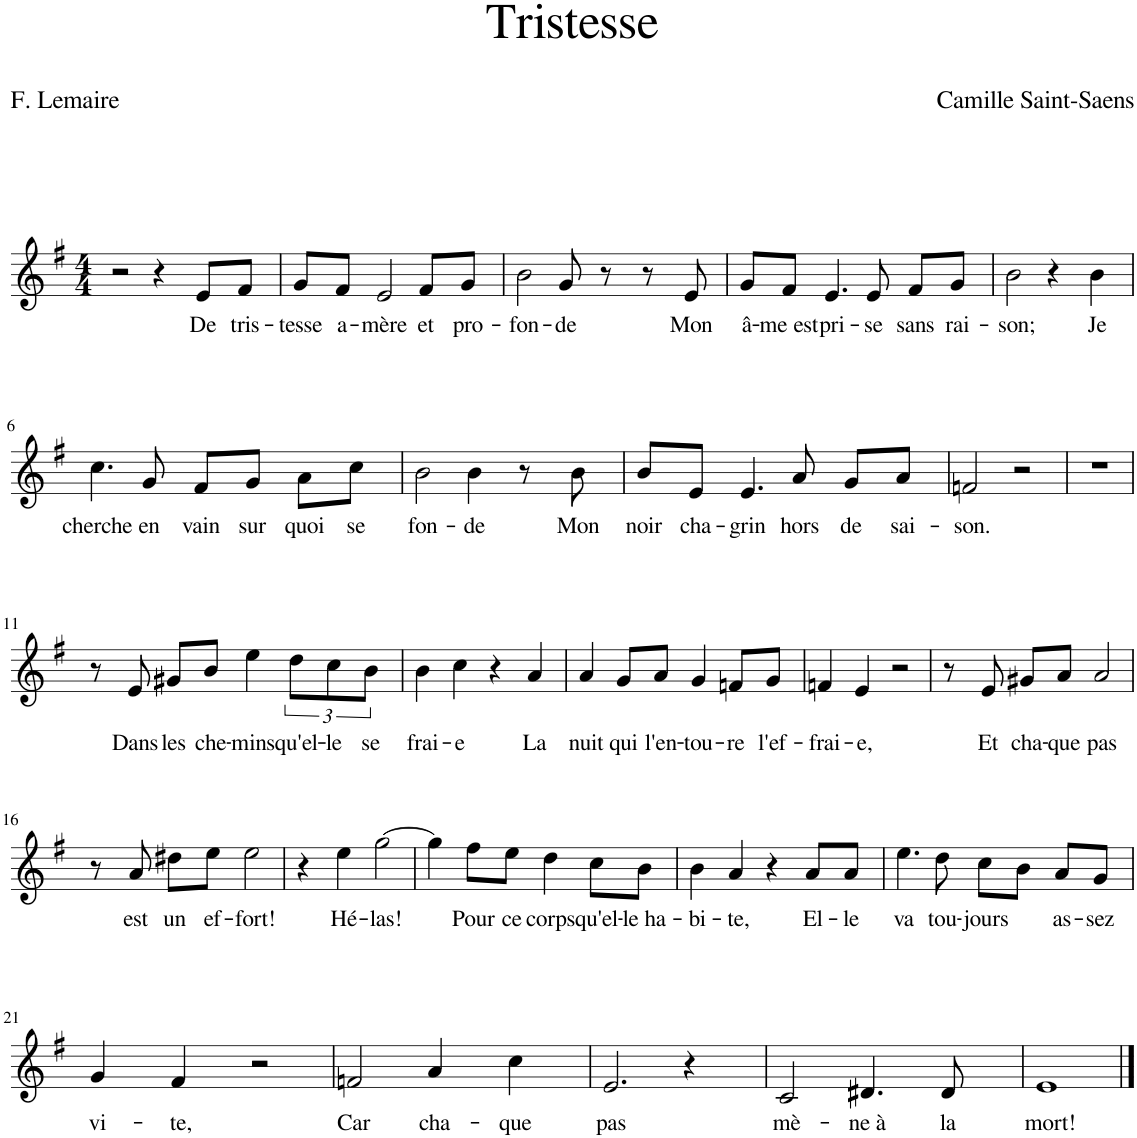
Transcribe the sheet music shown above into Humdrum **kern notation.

**kern	**text
*part1	*part1
*staff1	*staff1
*I"Piano	*
*I'Pno	*
*clefG2	*
*k[f#]	*
*M4/4	*
=1	=1
2r	.
4r	.
!	!LO:LY:b
8e/L	De
!	!LO:LY:b
8f#/J	tris-
=2	=2
!	!LO:LY:b
8g/L	-tesse
!	!LO:LY:b
8f#/J	a-
!	!LO:LY:b
2e/	-mère
!	!LO:LY:b
8f#/L	et
!	!LO:LY:b
8g/J	pro-
=3	=3
!	!LO:LY:b
2b\	-fon-
!	!LO:LY:b
8g/	-de
8r	.
8r	.
!	!LO:LY:b
8e/	Mon
=4	=4
!	!LO:LY:b
8g/L	â-
!	!LO:LY:b
8f#/J	-me est
!	!LO:LY:b
4.e/	pri-
!	!LO:LY:b
8e/	-se
!	!LO:LY:b
8f#/L	sans
!	!LO:LY:b
8g/J	rai-
=5	=5
!	!LO:LY:b
2b\	-son;
4r	.
!	!LO:LY:b
4b\	Je
!!LO:LB:g=z
=6	=6
!	!LO:LY:b
4.cc\	cherche
!	!LO:LY:b
8g/	en
!	!LO:LY:b
8f#/L	vain
!	!LO:LY:b
8g/J	sur
!	!LO:LY:b
8a\L	quoi
!	!LO:LY:b
8cc\J	se
=7	=7
!	!LO:LY:b
2b\	fon-
!	!LO:LY:b
4b\	-de
8r	.
!	!LO:LY:b
8b\	Mon
=8	=8
!	!LO:LY:b
8b/L	noir
!	!LO:LY:b
8e/J	cha-
!	!LO:LY:b
4.e/	-grin
!	!LO:LY:b
8a/	hors
!	!LO:LY:b
8g/L	de
!	!LO:LY:b
8a/J	sai-
=9	=9
!	!LO:LY:b
2fn/	-son.
2r	.
=10	=10
1r	.
!!LO:LB:g=z
=11	=11
8r	.
!	!LO:LY:b
8e/	Dans
!	!LO:LY:b
8g#X/L	les
!	!LO:LY:b
8b/J	che-
!	!LO:LY:b
4ee\	-mins
!	!LO:LY:b
12dd\L	qu'el-
!	!LO:LY:b
12cc\	-le
!	!LO:LY:b
12b\J	se
=12	=12
!	!LO:LY:b
4b\	frai-
!	!LO:LY:b
4cc\	-e
4r	.
!	!LO:LY:b
4a/	La
=13	=13
!	!LO:LY:b
4a/	nuit
!	!LO:LY:b
8g/L	qui
!	!LO:LY:b
8a/J	l'en-
!	!LO:LY:b
4g/	-tou-
!	!LO:LY:b
8fn/L	-re
!	!LO:LY:b
8g/J	l'ef-
=14	=14
!	!LO:LY:b
4fn/	-frai-
!	!LO:LY:b
4e/	-e,
2r	.
=15	=15
8r	.
!	!LO:LY:b
8e/	Et
!	!LO:LY:b
8g#X/L	cha-
!	!LO:LY:b
8a/J	-que
!	!LO:LY:b
2a/	pas
!!LO:LB:g=z
=16	=16
8r	.
!	!LO:LY:b
8a/	est
!	!LO:LY:b
8dd#X\L	un
!	!LO:LY:b
8ee\J	ef-
!	!LO:LY:b
2ee\	-fort!
=17	=17
4r	.
!	!LO:LY:b
4ee\	Hé-
!	!LO:LY:b
[2gg\	-las!
=18	=18
4gg\]	.
!	!LO:LY:b
8ff#\L	Pour
!	!LO:LY:b
8ee\J	ce
!	!LO:LY:b
4dd\	corps
!	!LO:LY:b
8cc\L	qu'el-
!	!LO:LY:b
8b\J	-le ha-
=19	=19
!	!LO:LY:b
4b\	-bi-
!	!LO:LY:b
4a/	-te,
4r	.
!	!LO:LY:b
8a/L	El-
!	!LO:LY:b
8a/J	-le
=20	=20
!	!LO:LY:b
4.ee\	va
!	!LO:LY:b
8dd\	tou-
!	!LO:LY:b
8cc\L	-jours
8b\J	.
!	!LO:LY:b
8a/L	as-
!	!LO:LY:b
8g/J	-sez
!!LO:LB:g=z
=21	=21
!	!LO:LY:b
4g/	vi-
!	!LO:LY:b
4f#/	-te,
2r	.
=22	=22
!	!LO:LY:b
2fn/	Car
!	!LO:LY:b
4a/	cha-
!	!LO:LY:b
4cc\	-que
=23	=23
!	!LO:LY:b
2.e/	pas
4r	.
=24	=24
!	!LO:LY:b
2c/	mè-
!	!LO:LY:b
4.d#X/	-ne à
!	!LO:LY:b
8d#/	la
=25	=25
!	!LO:LY:b
1e	mort!
==	==
*-	*-
